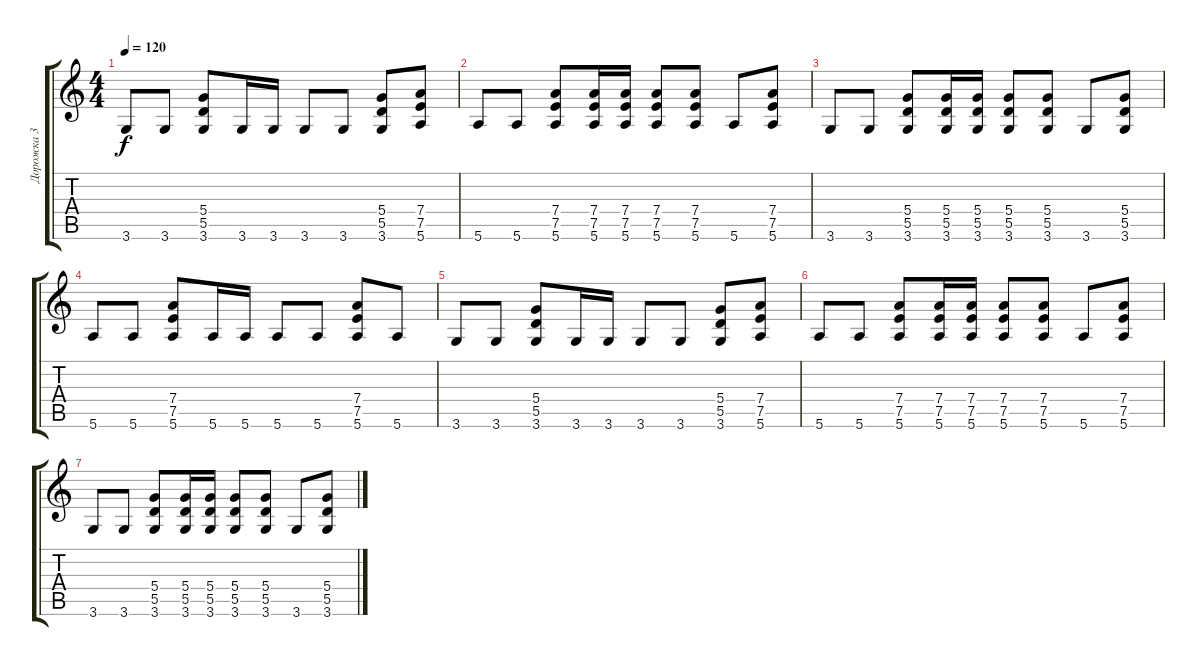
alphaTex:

\track ("Дорожка 3" "Дорожка 3") {instrument distortionguitar}
\staff {score tabs}
\tuning (E4 B3 G3 D3 A2 E2) {hide}
\ts (4 4)
\tempo 120
\clef g2
\ks c
3.6.8{dy f} 3.6.8 (5.4 5.5 3.6).8 3.6.16 3.6.16 3.6.8 3.6.8 (5.4 5.5 3.6).8 (7.4 7.5 5.6).8 |
5.6.8 5.6.8 (7.4 7.5 5.6).8 (7.4 7.5 5.6).16 (7.4 7.5 5.6).16 (7.4 7.5 5.6).8 (7.4 7.5 5.6).8 5.6.8 (7.4 7.5 5.6).8 |
3.6.8 3.6.8 (5.4 5.5 3.6).8 (5.4 5.5 3.6).16 (5.4 5.5 3.6).16 (5.4 5.5 3.6).8 (5.4 5.5 3.6).8 3.6.8 (5.4 5.5 3.6).8 |
5.6.8 5.6.8 (7.4 7.5 5.6).8 5.6.16 5.6.16 5.6.8 5.6.8 (7.4 7.5 5.6).8 5.6.8 |
3.6.8 3.6.8 (5.4 5.5 3.6).8 3.6.16 3.6.16 3.6.8 3.6.8 (5.4 5.5 3.6).8 (7.4 7.5 5.6).8 |
5.6.8 5.6.8 (7.4 7.5 5.6).8 (7.4 7.5 5.6).16 (7.4 7.5 5.6).16 (7.4 7.5 5.6).8 (7.4 7.5 5.6).8 5.6.8 (7.4 7.5 5.6).8 |
3.6.8 3.6.8 (5.4 5.5 3.6).8 (5.4 5.5 3.6).16 (5.4 5.5 3.6).16 (5.4 5.5 3.6).8 (5.4 5.5 3.6).8 3.6.8 (5.4 5.5 3.6).8
